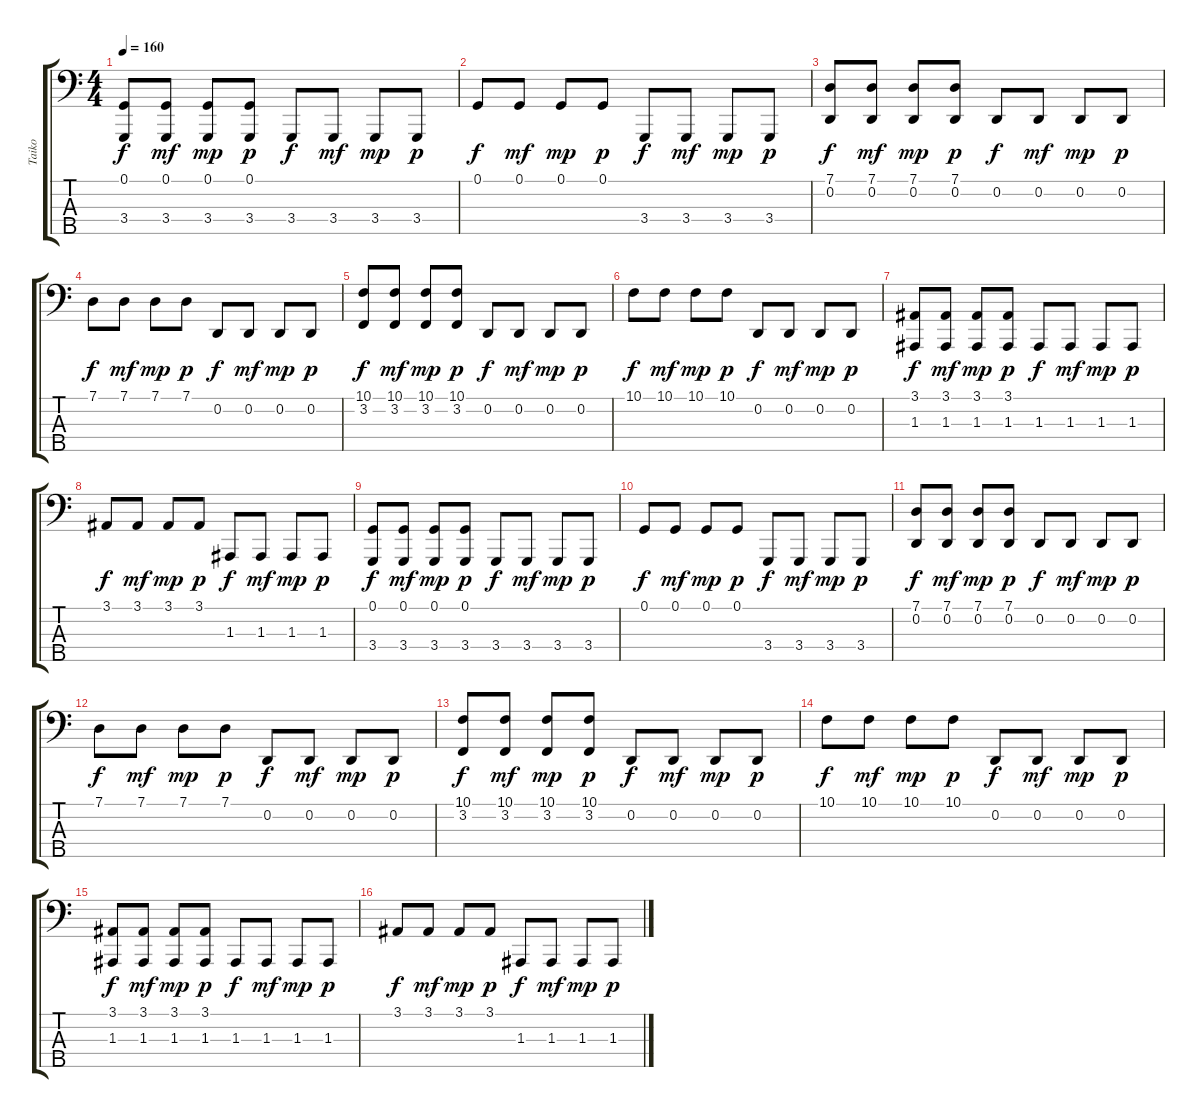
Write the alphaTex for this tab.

\track ("Taiko" "Taiko") {instrument taikodrum}
\staff {score tabs}
\tuning (G2 D2 A1 E1 B0) {hide}
\ts (4 4)
\tempo 160
\clef f4
\ks c
(0.1 3.4).8{dy f} (0.1 3.4).8{dy mf} (0.1 3.4).8{dy mp} (0.1 3.4).8{dy p} 3.4.8{dy f} 3.4.8{dy mf} 3.4.8{dy mp} 3.4.8{dy p} |
0.1.8{dy f} 0.1.8{dy mf} 0.1.8{dy mp} 0.1.8{dy p} 3.4.8{dy f} 3.4.8{dy mf} 3.4.8{dy mp} 3.4.8{dy p} |
(7.1 0.2).8{dy f} (7.1 0.2).8{dy mf} (7.1 0.2).8{dy mp} (7.1 0.2).8{dy p} 0.2.8{dy f} 0.2.8{dy mf} 0.2.8{dy mp} 0.2.8{dy p} |
7.1.8{dy f} 7.1.8{dy mf} 7.1.8{dy mp} 7.1.8{dy p} 0.2.8{dy f} 0.2.8{dy mf} 0.2.8{dy mp} 0.2.8{dy p} |
(10.1 3.2).8{dy f} (10.1 3.2).8{dy mf} (10.1 3.2).8{dy mp} (10.1 3.2).8{dy p} 0.2.8{dy f} 0.2.8{dy mf} 0.2.8{dy mp} 0.2.8{dy p} |
10.1.8{dy f} 10.1.8{dy mf} 10.1.8{dy mp} 10.1.8{dy p} 0.2.8{dy f} 0.2.8{dy mf} 0.2.8{dy mp} 0.2.8{dy p} |
(3.1 1.3).8{dy f} (3.1 1.3).8{dy mf} (3.1 1.3).8{dy mp} (3.1 1.3).8{dy p} 1.3.8{dy f} 1.3.8{dy mf} 1.3.8{dy mp} 1.3.8{dy p} |
3.1.8{dy f} 3.1.8{dy mf} 3.1.8{dy mp} 3.1.8{dy p} 1.3.8{dy f} 1.3.8{dy mf} 1.3.8{dy mp} 1.3.8{dy p} |
(0.1 3.4).8{dy f} (0.1 3.4).8{dy mf} (0.1 3.4).8{dy mp} (0.1 3.4).8{dy p} 3.4.8{dy f} 3.4.8{dy mf} 3.4.8{dy mp} 3.4.8{dy p} |
0.1.8{dy f} 0.1.8{dy mf} 0.1.8{dy mp} 0.1.8{dy p} 3.4.8{dy f} 3.4.8{dy mf} 3.4.8{dy mp} 3.4.8{dy p} |
(7.1 0.2).8{dy f} (7.1 0.2).8{dy mf} (7.1 0.2).8{dy mp} (7.1 0.2).8{dy p} 0.2.8{dy f} 0.2.8{dy mf} 0.2.8{dy mp} 0.2.8{dy p} |
7.1.8{dy f} 7.1.8{dy mf} 7.1.8{dy mp} 7.1.8{dy p} 0.2.8{dy f} 0.2.8{dy mf} 0.2.8{dy mp} 0.2.8{dy p} |
(10.1 3.2).8{dy f} (10.1 3.2).8{dy mf} (10.1 3.2).8{dy mp} (10.1 3.2).8{dy p} 0.2.8{dy f} 0.2.8{dy mf} 0.2.8{dy mp} 0.2.8{dy p} |
10.1.8{dy f} 10.1.8{dy mf} 10.1.8{dy mp} 10.1.8{dy p} 0.2.8{dy f} 0.2.8{dy mf} 0.2.8{dy mp} 0.2.8{dy p} |
(3.1 1.3).8{dy f} (3.1 1.3).8{dy mf} (3.1 1.3).8{dy mp} (3.1 1.3).8{dy p} 1.3.8{dy f} 1.3.8{dy mf} 1.3.8{dy mp} 1.3.8{dy p} |
3.1.8{dy f} 3.1.8{dy mf} 3.1.8{dy mp} 3.1.8{dy p} 1.3.8{dy f} 1.3.8{dy mf} 1.3.8{dy mp} 1.3.8{dy p}
